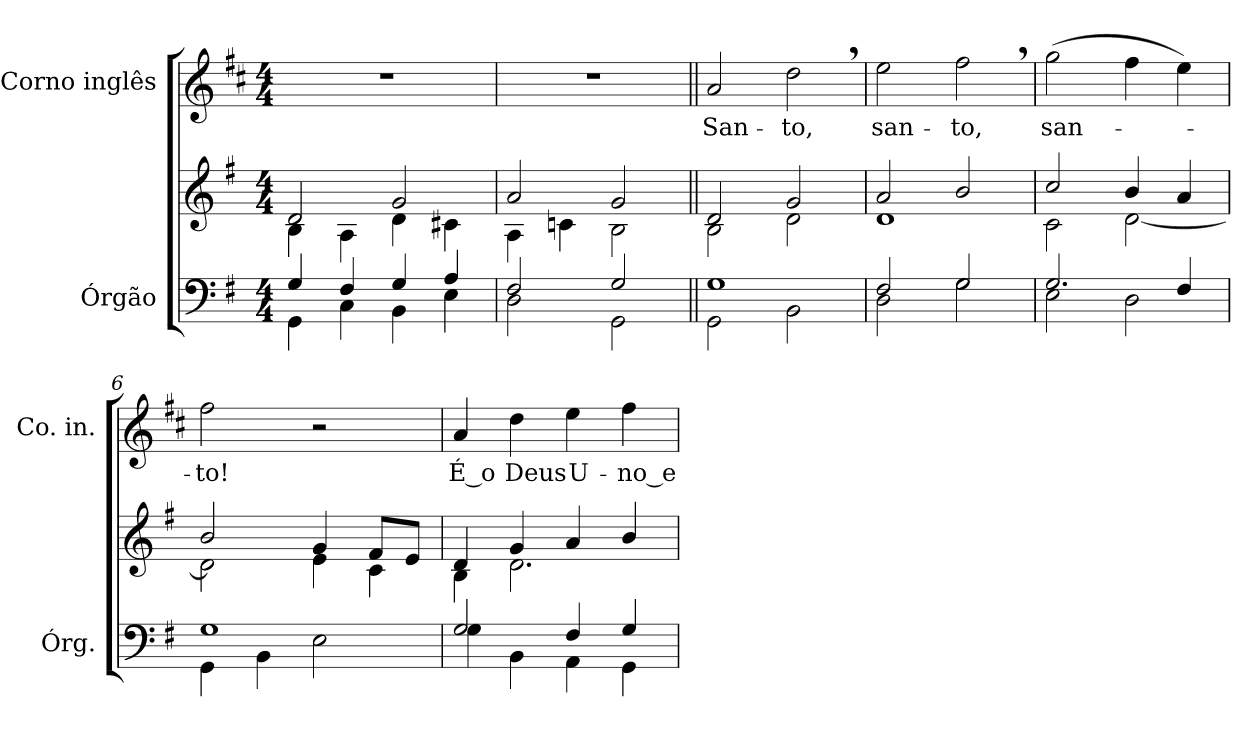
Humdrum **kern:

**kern	**kern	**kern	**text
*part2	*part2	*part1	*part1
*staff3	*staff2	*staff1	*staff1
*I"Órgão	*	*I"Corno inglês	*
*I'Órg.	*	*I'Co. in.	*
!!LO:PB:g=z
*clefF4	*clefG2	*clefG2	*
*	*	*ITrd4c7	*
*k[f#]	*k[f#]	*k[f#]	*
*G:	*G:	*G:	*
*M4/4	*M4/4	*M4/4	*
*MM86	*MM86	*MM86	*
=1	=1	=1	=1
*^	*^	*	*
4Gi/	4GGi\	2di/	4Bi\	1r	.
4F#i/	4Ci\	.	4Ai\	.	.
4Gi/	4BBi\	2gi/	4di\	.	.
4Ai/	4Ei\	.	4c#Xi\	.	.
=2	=2	=2	=2	=2	=2
2F#i/	2Di\	2ai/	4Ai\	1r	.
.	.	.	4cni\	.	.
2Gi/	2GGi\	2gi/	2Bi\	.	.
=3||	=3||	=3||	=3||	=3||	=3||
!	!	!	!	!	!LO:LY:b:color=#000000
1Gi	2GGi\	2di/	2Bi\	2di/	San-
!	!	!	!	!	!LO:LY:b:color=#000000
.	2BBi\	2gi/	2di\	2g,i\	-to,
=4	=4	=4	=4	=4	=4
!	!	!	!	!	!LO:LY:b:color=#000000
2F#i/	2Di\	2ai/	1di	2ai\	san-
!	!	!	!	!	!LO:LY:b:color=#000000
2Gi/	2Gi\	2bi/	.	2b,i\	-to,
=5	=5	=5	=5	=5	=5
!	!	!	!	!	!LO:LY:b:color=#000000
2.Gi/	2Ei\	2cci/	2ci\	(2cci\	san-
.	2Di\	4bi/	[<2di\	4bi\	.
4F#i/	.	4ai/	.	4ai\)	.
=6	=6	=6	=6	=6	=6
!	!	!	!	!	!LO:LY:b:color=#000000
1Gi	4GGi\	2bi/	2di\]	2bi\	-to!
.	4BBi\	.	.	.	.
.	2Ei\	4gi/	4ei\	2r	.
.	.	8f#i/L	4ci\	.	.
.	.	8ei/J	.	.	.
!!LO:LB:g=z
=7	=7	=7	=7	=7	=7
!	!	!	!	!	!LO:LY:b:color=#000000
2Gi/	4Gi\	4di/	4Bi\	4di/	É_o
!	!	!	!	!	!LO:LY:b:color=#000000
.	4BBi\	4gi/	2.di\	4gi\	Deus
!	!	!	!	!	!LO:LY:b:color=#000000
4F#i/	4AAi\	4ai/	.	4ai\	U-
!	!	!	!	!	!LO:LY:b:color=#000000
4Gi/	4GGi\	4bi/	.	4bi\	-no_e
*v	*v	*	*	*	*
*	*v	*v	*	*
=	=	=	=
*-	*-	*-	*-
